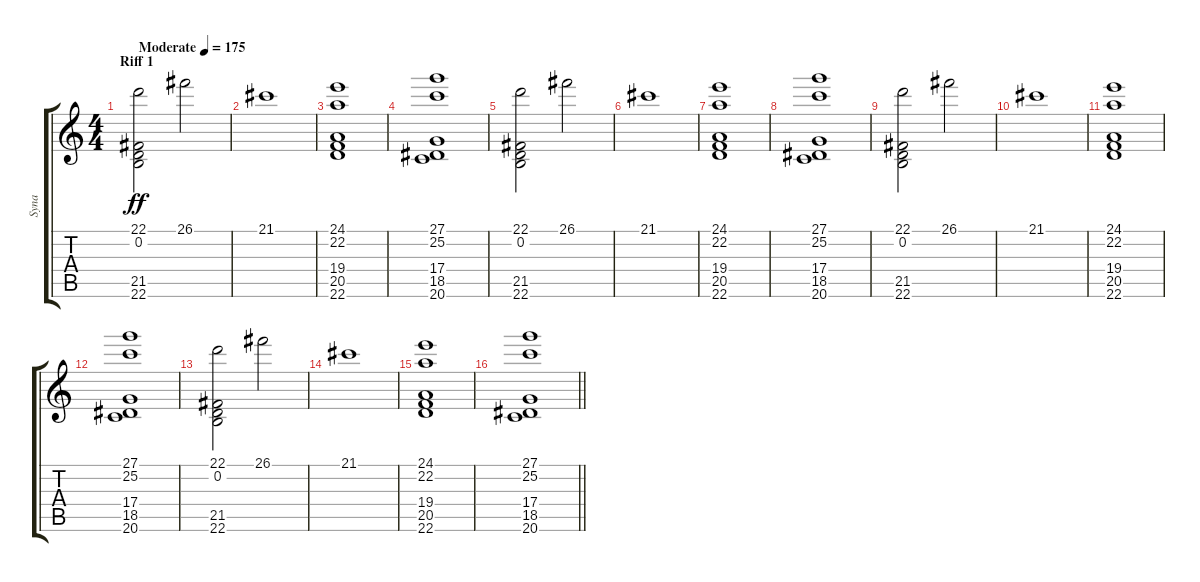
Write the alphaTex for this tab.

\track ("Syna" "Syna") {instrument stringensemble2}
\staff {score tabs}
\tuning (E4 B3 G3 D3 A2 E2) {hide}
\ts (4 4)
\section ("" "Riff 1")
\tempo (175 "Moderate")
\clef g2
\ks c
(22.1 0.2 21.5 22.6).2{dy ff instrument stringensemble2} 26.1.2 |
21.1.1 |
(24.1 22.2 19.4 20.5 22.6).1 |
(27.1 25.2 17.4 18.5 20.6).1 |
(22.1 0.2 21.5 22.6).2 26.1.2 |
21.1.1 |
(24.1 22.2 19.4 20.5 22.6).1 |
(27.1 25.2 17.4 18.5 20.6).1 |
(22.1 0.2 21.5 22.6).2 26.1.2 |
21.1.1 |
(24.1 22.2 19.4 20.5 22.6).1 |
(27.1 25.2 17.4 18.5 20.6).1 |
(22.1 0.2 21.5 22.6).2 26.1.2 |
21.1.1 |
(24.1 22.2 19.4 20.5 22.6).1 |
\barLineRight lightlight
(27.1 25.2 17.4 18.5 20.6).1
